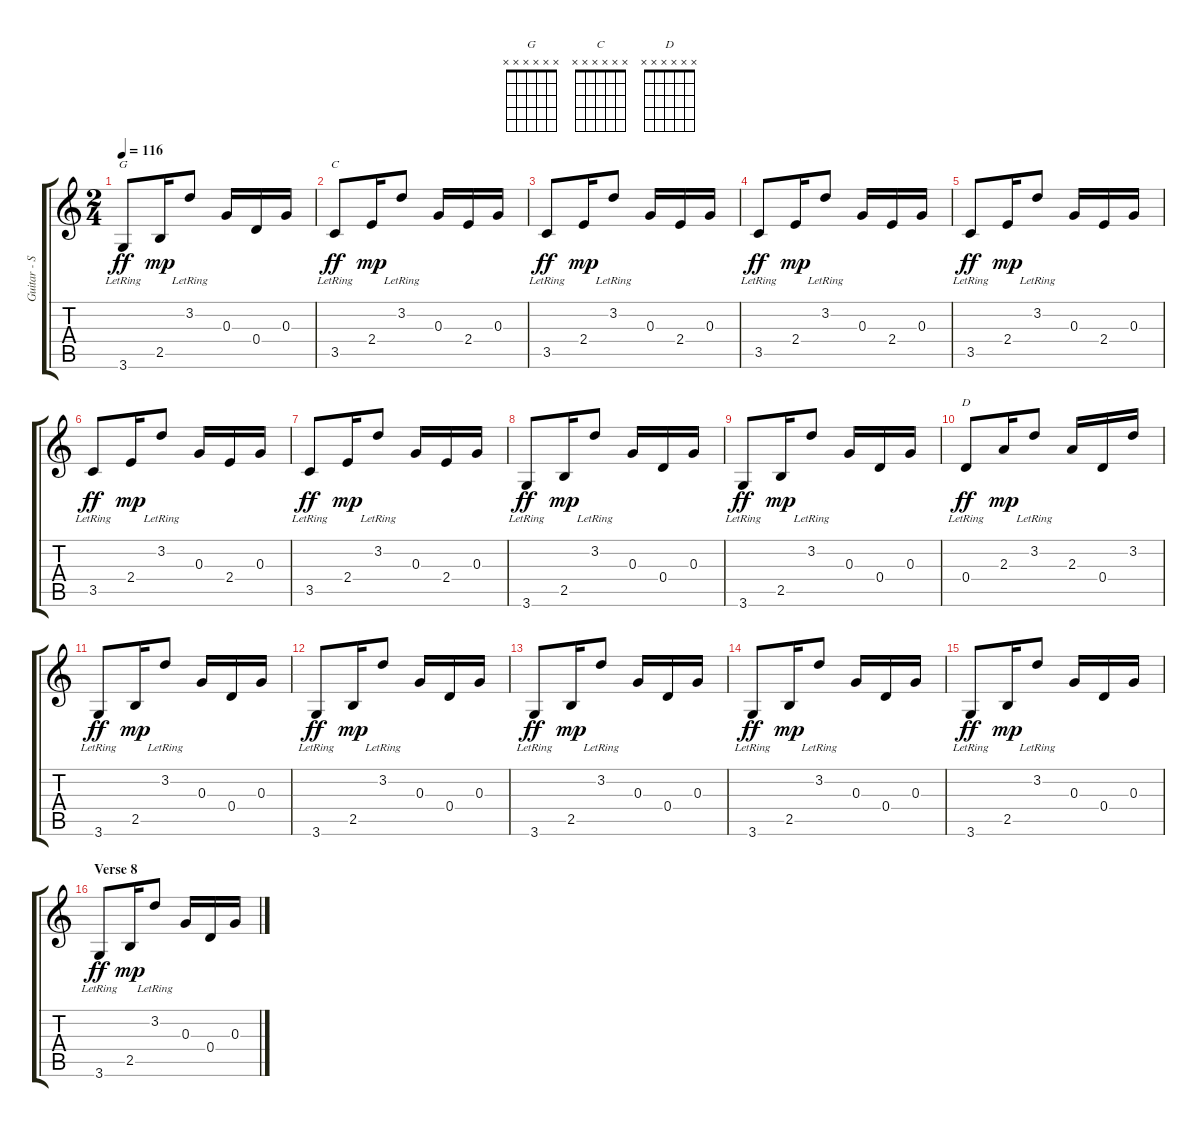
\track ("Guitar - Standard" "Guitar - S") {instrument acousticguitarnylon}
\staff {score tabs}
\tuning (E4 B3 G3 D3 A2 E2) {hide}
\chord ("G" x x x x x x) {firstfret 0}
\chord ("C" x x x x x x) {firstfret 0}
\chord ("D" x x x x x x) {firstfret 0}
\ts (2 4)
\tempo 116
\clef g2
\ks c
3.6{lr}.8{ch "G" dy ff} 2.5.16{dy mp} 3.2{lr}.8 0.3.16 0.4.16 0.3.16 |
3.5{lr}.8{ch "C" dy ff} 2.4.16{dy mp} 3.2{lr}.8 0.3.16 2.4.16 0.3.16 |
3.5{lr}.8{dy ff} 2.4.16{dy mp} 3.2{lr}.8 0.3.16 2.4.16 0.3.16 |
3.5{lr}.8{dy ff} 2.4.16{dy mp} 3.2{lr}.8 0.3.16 2.4.16 0.3.16 |
3.5{lr}.8{dy ff} 2.4.16{dy mp} 3.2{lr}.8 0.3.16 2.4.16 0.3.16 |
3.5{lr}.8{dy ff} 2.4.16{dy mp} 3.2{lr}.8 0.3.16 2.4.16 0.3.16 |
3.5{lr}.8{dy ff} 2.4.16{dy mp} 3.2{lr}.8 0.3.16 2.4.16 0.3.16 |
3.6{lr}.8{dy ff} 2.5.16{dy mp} 3.2{lr}.8 0.3.16 0.4.16 0.3.16 |
3.6{lr}.8{dy ff} 2.5.16{dy mp} 3.2{lr}.8 0.3.16 0.4.16 0.3.16 |
0.4{lr}.8{ch "D" dy ff} 2.3.16{dy mp} 3.2{lr}.8 2.3.16 0.4.16 3.2.16 |
3.6{lr}.8{dy ff} 2.5.16{dy mp} 3.2{lr}.8 0.3.16 0.4.16 0.3.16 |
3.6{lr}.8{dy ff} 2.5.16{dy mp} 3.2{lr}.8 0.3.16 0.4.16 0.3.16 |
3.6{lr}.8{dy ff} 2.5.16{dy mp} 3.2{lr}.8 0.3.16 0.4.16 0.3.16 |
3.6{lr}.8{dy ff} 2.5.16{dy mp} 3.2{lr}.8 0.3.16 0.4.16 0.3.16 |
3.6{lr}.8{dy ff} 2.5.16{dy mp} 3.2{lr}.8 0.3.16 0.4.16 0.3.16 |
\section ("" "Verse 8")
3.6{lr}.8{dy ff} 2.5.16{dy mp} 3.2{lr}.8 0.3.16 0.4.16 0.3.16
